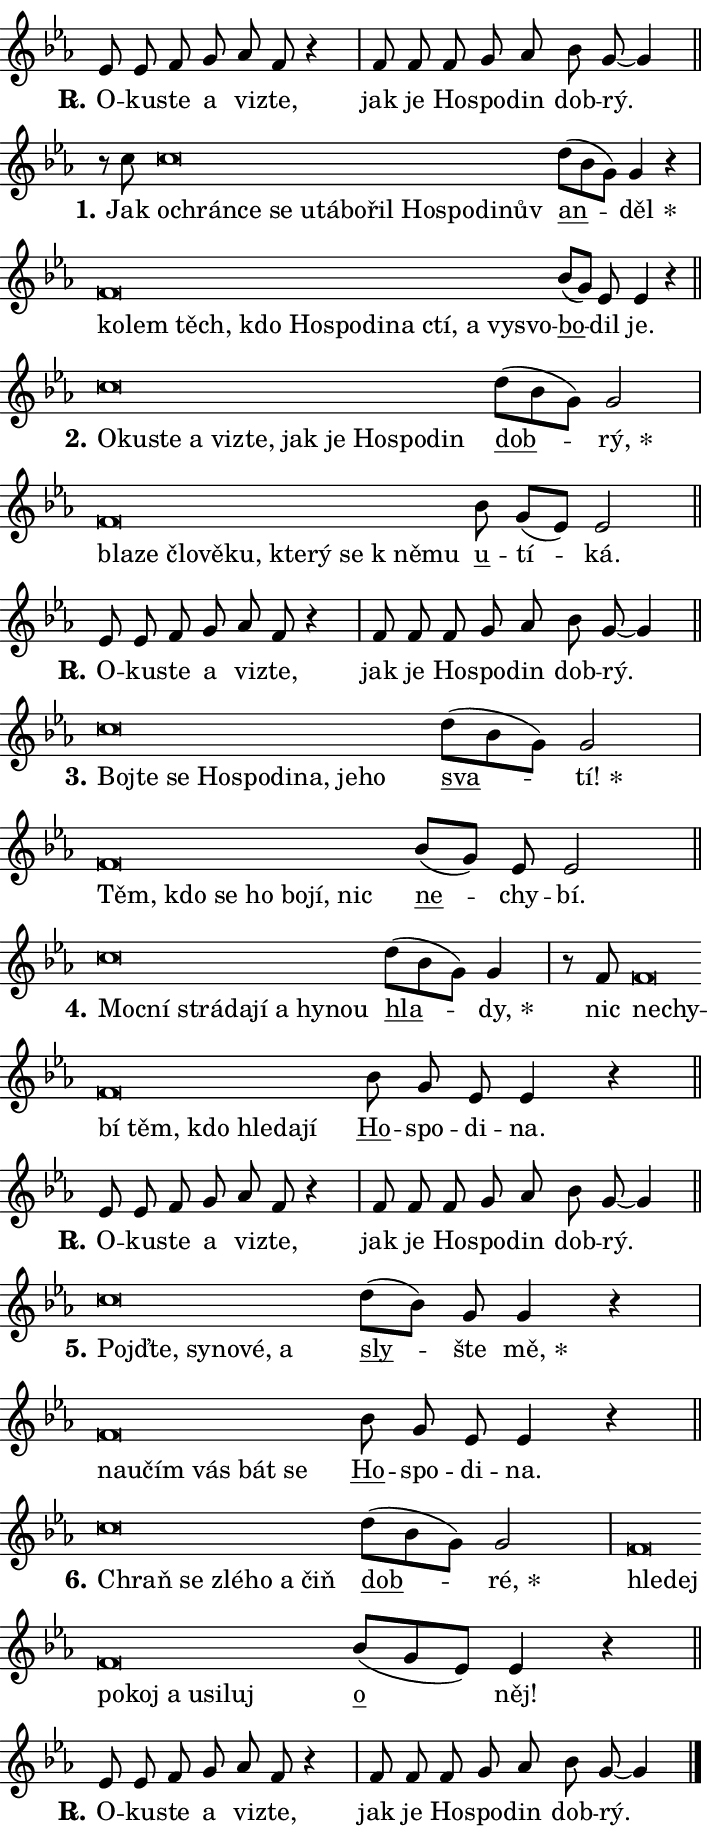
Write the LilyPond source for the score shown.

\version "2.24.0"
\header { tagline = "" }
\paper {
  indent = 0\cm
  top-margin = 0\cm
  right-margin = 0.13\cm % to fit lyric hyphens
  bottom-margin = 0\cm
  left-margin = 0\cm
  paper-width = 12\cm
  page-breaking = #ly:one-page-breaking
  system-system-spacing.basic-distance = #11
  score-system-spacing.basic-distance = #11
  ragged-last = ##f
}


%% Author: Thomas Morley
%% https://lists.gnu.org/archive/html/lilypond-user/2020-05/msg00002.html
#(define (line-position grob)
"Returns position of @var[grob} in current system:
   @code{'start}, if at first time-step
   @code{'end}, if at last time-step
   @code{'middle} otherwise
"
  (let* ((col (ly:item-get-column grob))
         (ln (ly:grob-object col 'left-neighbor))
         (rn (ly:grob-object col 'right-neighbor))
         (col-to-check-left (if (ly:grob? ln) ln col))
         (col-to-check-right (if (ly:grob? rn) rn col))
         (break-dir-left
           (and
             (ly:grob-property col-to-check-left 'non-musical #f)
             (ly:item-break-dir col-to-check-left)))
         (break-dir-right
           (and
             (ly:grob-property col-to-check-right 'non-musical #f)
             (ly:item-break-dir col-to-check-right))))
        (cond ((eqv? 1 break-dir-left) 'start)
              ((eqv? -1 break-dir-right) 'end)
              (else 'middle))))

#(define (tranparent-at-line-position vctor)
  (lambda (grob)
  "Relying on @code{line-position} select the relevant enry from @var{vctor}.
Used to determine transparency,"
    (case (line-position grob)
      ((end) (not (vector-ref vctor 0)))
      ((middle) (not (vector-ref vctor 1)))
      ((start) (not (vector-ref vctor 2))))))

noteHeadBreakVisibility =
#(define-music-function (break-visibility)(vector?)
"Makes @code{NoteHead}s transparent relying on @var{break-visibility}"
#{
  \override NoteHead.transparent =
    #(tranparent-at-line-position break-visibility)
#})

#(define delete-ledgers-for-transparent-note-heads
  (lambda (grob)
    "Reads whether a @code{NoteHead} is transparent.
If so this @code{NoteHead} is removed from @code{'note-heads} from
@var{grob}, which is supposed to be @code{LedgerLineSpanner}.
As a result ledgers are not printed for this @code{NoteHead}"
    (let* ((nhds-array (ly:grob-object grob 'note-heads))
           (nhds-list
             (if (ly:grob-array? nhds-array)
                 (ly:grob-array->list nhds-array)
                 '()))
           ;; Relies on the transparent-property being done before
           ;; Staff.LedgerLineSpanner.after-line-breaking is executed.
           ;; This is fragile ...
           (to-keep
             (remove
               (lambda (nhd)
                 (ly:grob-property nhd 'transparent #f))
               nhds-list)))
      ;; TODO find a better method to iterate over grob-arrays, similiar
      ;; to filter/remove etc for lists
      ;; For now rebuilt from scratch
      (set! (ly:grob-object grob 'note-heads)  '())
      (for-each
        (lambda (nhd)
          (ly:pointer-group-interface::add-grob grob 'note-heads nhd))
        to-keep))))

squashNotes = {
  \override NoteHead.X-extent = #'(-0.2 . 0.2)
  \override NoteHead.Y-extent = #'(-0.75 . 0)
  \override NoteHead.stencil =
    #(lambda (grob)
       (let ((pos (ly:grob-property grob 'staff-position)))
         (begin
           (if (< pos -7) (display "ERROR: Lower brevis then expected\n") (display ""))
           (if (<= pos -6) ly:text-interface::print ly:note-head::print))))
}
unSquashNotes = {
  \revert NoteHead.X-extent
  \revert NoteHead.Y-extent
  \revert NoteHead.stencil
}

hideNotes = \noteHeadBreakVisibility #begin-of-line-visible
unHideNotes = \noteHeadBreakVisibility #all-visible

% work-around for resetting accidentals
% https://lilypond.org/doc/v2.23/Documentation/notation/displaying-rhythms#unmetered-music
cadenzaMeasure = {
  \cadenzaOff
  \partial 1024 s1024
  \cadenzaOn
}

#(define-markup-command (accent layout props text) (markup?)
  "Underline accented syllable"
  (interpret-markup layout props
    #{\markup \override #'(offset . 4.3) \underline { #text }#}))

responsum = \markup \concat {
  "R" \hspace #-1.05 \path #0.1 #'((moveto 0 0.07) (lineto 0.9 0.8)) \hspace #0.05 "."
}

spaceSize = #0.6828661417322834 % exact space size for TeX Gyre Schola

\layout {
  \context {
    \Staff
    \remove "Time_signature_engraver"
    \override LedgerLineSpanner.after-line-breaking = #delete-ledgers-for-transparent-note-heads
  }
  \context {
    \Lyrics {
      \override LyricSpace.minimum-distance = \spaceSize
      \override LyricText.font-name = #"TeX Gyre Schola"
      \override LyricText.font-size = 1
      \override StanzaNumber.font-name = #"TeX Gyre Schola Bold"
      \override StanzaNumber.font-size = 1
    }
  }
  \context {
    \Score 
    \override NoteHead.text =
      #(lambda (grob) 
        (let ((pos (ly:grob-property grob 'staff-position)))
          #{\markup {
            \combine
              \halign #-0.55 \raise #(if (= pos -6) 0 0.5) \override #'(thickness . 2) \draw-line #'(3.2 . 0)
              \musicglyph "noteheads.sM1"
          }#}))
  }
}

% magnetic-lyrics.ily
%
%   written by
%     Jean Abou Samra <jean@abou-samra.fr>
%     Werner Lemberg <wl@gnu.org>
%
%   adapted by
%     Jiri Hon <jiri.hon@gmail.com>
%
% Version 2022-Apr-15

% https://www.mail-archive.com/lilypond-user@gnu.org/msg149350.html

#(define (Left_hyphen_pointer_engraver context)
   "Collect syllable-hyphen-syllable occurrences in lyrics and store
them in properties.  This engraver only looks to the left.  For
example, if the lyrics input is @code{foo -- bar}, it does the
following.

@itemize @bullet
@item
Set the @code{text} property of the @code{LyricHyphen} grob between
@q{foo} and @q{bar} to @code{foo}.

@item
Set the @code{left-hyphen} property of the @code{LyricText} grob with
text @q{foo} to the @code{LyricHyphen} grob between @q{foo} and
@q{bar}.
@end itemize

Use this auxiliary engraver in combination with the
@code{lyric-@/text::@/apply-@/magnetic-@/offset!} hook."
   (let ((hyphen #f)
         (text #f))
     (make-engraver
      (acknowledgers
       ((lyric-syllable-interface engraver grob source-engraver)
        (set! text grob)))
      (end-acknowledgers
       ((lyric-hyphen-interface engraver grob source-engraver)
        ;(when (not (grob::has-interface grob 'lyric-space-interface))
          (set! hyphen grob)));)
      ((stop-translation-timestep engraver)
       (when (and text hyphen)
         (ly:grob-set-object! text 'left-hyphen hyphen))
       (set! text #f)
       (set! hyphen #f)))))

#(define (lyric-text::apply-magnetic-offset! grob)
   "If the space between two syllables is less than the value in
property @code{LyricText@/.details@/.squash-threshold}, move the right
syllable to the left so that it gets concatenated with the left
syllable.

Use this function as a hook for
@code{LyricText@/.after-@/line-@/breaking} if the
@code{Left_@/hyphen_@/pointer_@/engraver} is active."
   (let ((hyphen (ly:grob-object grob 'left-hyphen #f)))
     (when hyphen
       (let ((left-text (ly:spanner-bound hyphen LEFT)))
         (when (grob::has-interface left-text 'lyric-syllable-interface)
           (let* ((common (ly:grob-common-refpoint grob left-text X))
                  (this-x-ext (ly:grob-extent grob common X))
                  (left-x-ext
                   (begin
                     ;; Trigger magnetism for left-text.
                     (ly:grob-property left-text 'after-line-breaking)
                     (ly:grob-extent left-text common X)))
                  ;; `delta` is the gap width between two syllables.
                  (delta (- (interval-start this-x-ext)
                            (interval-end left-x-ext)))
                  (details (ly:grob-property grob 'details))
                  (threshold (assoc-get 'squash-threshold details 0.2)))
             (when (< delta threshold)
               (let* (;; We have to manipulate the input text so that
                      ;; ligatures crossing syllable boundaries are not
                      ;; disabled.  For languages based on the Latin
                      ;; script this is essentially a beautification.
                      ;; However, for non-Western scripts it can be a
                      ;; necessity.
                      (lt (ly:grob-property left-text 'text))
                      (rt (ly:grob-property grob 'text))
                      (is-space (grob::has-interface hyphen 'lyric-space-interface))
                      (space (if is-space " " ""))
                      (extra-delta (if is-space spaceSize 0))
                      ;; Append new syllable.
                      (ltrt-space (if (and (string? lt) (string? rt))
                                (string-append lt space rt)
                                (make-concat-markup (list lt space rt))))
                      ;; Right-align `ltrt` to the right side.
                      (ltrt-space-markup (grob-interpret-markup
                               grob
                               (make-translate-markup
                                (cons (interval-length this-x-ext) 0)
                                (make-right-align-markup ltrt-space)))))
                 (begin
                   ;; Don't print `left-text`.
                   (ly:grob-set-property! left-text 'stencil #f)
                   ;; Set text and stencil (which holds all collected
                   ;; syllables so far) and shift it to the left.
                   (ly:grob-set-property! grob 'text ltrt-space)
                   (ly:grob-set-property! grob 'stencil ltrt-space-markup)
                   (ly:grob-translate-axis! grob (- (- delta extra-delta)) X))))))))))


#(define (lyric-hyphen::displace-bounds-first grob)
   ;; Make very sure this callback isn't triggered too early.
   (let ((left (ly:spanner-bound grob LEFT))
         (right (ly:spanner-bound grob RIGHT)))
     (ly:grob-property left 'after-line-breaking)
     (ly:grob-property right 'after-line-breaking)
     (ly:lyric-hyphen::print grob)))

squashThreshold = #0.4

\layout {
  \context {
    \Lyrics
    \consists #Left_hyphen_pointer_engraver
    \override LyricText.after-line-breaking =
      #lyric-text::apply-magnetic-offset!
    \override LyricHyphen.stencil = #lyric-hyphen::displace-bounds-first
    \override LyricText.details.squash-threshold = \squashThreshold
    \override LyricHyphen.minimum-distance = 0
    \override LyricHyphen.minimum-length = \squashThreshold
  }
}

squashText = \override LyricText.details.squash-threshold = 9999
unSquashText = \override LyricText.details.squash-threshold = \squashThreshold

leftText = \override LyricText.self-alignment-X = #LEFT
unLeftText = \revert LyricText.self-alignment-X

starOffset = #(lambda (grob) 
                (let ((x_offset (ly:self-alignment-interface::aligned-on-x-parent grob)))
                  (if (= x_offset 0) 0 (+ x_offset 1.2))))

star = #(define-music-function (syllable)(string?)
"Append star separator at the end of a syllable"
#{
  \once \override LyricText.X-offset = #starOffset
  \lyricmode { \markup {
    #syllable
    \override #'((font-name . "TeX Gyre Schola Bold")) \hspace #0.2 \lower #0.65 \larger "*"
  } }
#})

starAccent = #(define-music-function (syllable)(string?)
"Append star separator at the end of a syllable and make accent"
#{
  \once \override LyricText.X-offset = #starOffset
  \lyricmode { \markup {
    \accent #syllable
    \override #'((font-name . "TeX Gyre Schola Bold")) \hspace #0.2 \lower #0.65 \larger "*"
  } }
#})

breath = #(define-music-function (syllable)(string?)
"Append breathing indicator at the end of a syllable"
#{
  \lyricmode { \markup { #syllable "+" } }
#})

optionalBreath = #(define-music-function (syllable)(string?)
"Append optional breathing indicator at the end of a syllable"
#{
  \lyricmode { \markup { #syllable "(+)" } }
#})


\score {
    <<
        \new Voice = "melody" { \cadenzaOn \key es \major \relative { es'8 es f g as f r4 \cadenzaMeasure \bar "|" f8 f \bar "" f g as \bar "" bes g~ g4 \cadenzaMeasure \bar "||" \break } }
        \new Lyrics \lyricsto "melody" { \lyricmode { \set stanza = \responsum
O -- ku -- ste a vi -- zte, jak je Ho -- spo -- din dob -- rý. } }
    >>
    \layout {}
}

\score {
    <<
        \new Voice = "melody" { \cadenzaOn \key es \major \relative { r8 c''8 \squashNotes c\breve*1/16 \hideNotes \breve*1/16 \bar "" \breve*1/16 \bar "" \breve*1/16 \bar "" \breve*1/16 \bar "" \breve*1/16 \bar "" \breve*1/16 \bar "" \breve*1/16 \bar "" \breve*1/16 \bar "" \breve*1/16 \bar "" \breve*1/16 \breve*1/16 \bar "" \unHideNotes \unSquashNotes \bar "" d8[( bes g)] g4 r \cadenzaMeasure \bar "|" \squashNotes f\breve*1/16 \hideNotes \breve*1/16 \bar "" \breve*1/16 \bar "" \breve*1/16 \bar "" \breve*1/16 \bar "" \breve*1/16 \bar "" \breve*1/16 \bar "" \breve*1/16 \bar "" \breve*1/16 \bar "" \breve*1/16 \bar "" \breve*1/16 \breve*1/16 \bar "" \unHideNotes \unSquashNotes \bar "" bes8[( g)] es es4 r \cadenzaMeasure \bar "||" \break } }
        \new Lyrics \lyricsto "melody" { \lyricmode { \set stanza = "1."
Jak \leftText o -- \squashText chrán -- ce se u -- tá -- bo -- řil Ho -- spo -- di -- nův \unLeftText \unSquashText \markup \accent an -- \star děl \leftText ko -- \squashText lem těch, kdo Ho -- spo -- di -- na ctí, a vy -- svo -- \unLeftText \unSquashText \markup \accent bo -- dil je. } }
    >>
    \layout {}
}

\score {
    <<
        \new Voice = "melody" { \cadenzaOn \key es \major \relative { \squashNotes c''\breve*1/16 \hideNotes \breve*1/16 \bar "" \breve*1/16 \bar "" \breve*1/16 \bar "" \breve*1/16 \bar "" \breve*1/16 \bar "" \breve*1/16 \bar "" \breve*1/16 \bar "" \breve*1/16 \bar "" \breve*1/16 \breve*1/16 \bar "" \unHideNotes \unSquashNotes \bar "" d8[( bes g)] g2 \cadenzaMeasure \bar "|" \squashNotes f\breve*1/16 \hideNotes \breve*1/16 \bar "" \breve*1/16 \bar "" \breve*1/16 \bar "" \breve*1/16 \bar "" \breve*1/16 \bar "" \breve*1/16 \bar "" \breve*1/16 \bar "" \breve*1/16 \breve*1/16 \bar "" \unHideNotes \unSquashNotes \bar "" bes8 g[( es)] es2 \cadenzaMeasure \bar "||" \break } }
        \new Lyrics \lyricsto "melody" { \lyricmode { \set stanza = "2."
\leftText O -- \squashText ku -- ste a vi -- zte, jak je Ho -- spo -- din \unLeftText \unSquashText \markup \accent dob -- \star rý, \leftText bla -- \squashText ze člo -- vě -- ku, kte -- rý se "k ně" -- mu \unLeftText \unSquashText \markup \accent u -- tí -- ká. } }
    >>
    \layout {}
}

\score {
    <<
        \new Voice = "melody" { \cadenzaOn \key es \major \relative { es'8 es f g as f r4 \cadenzaMeasure \bar "|" f8 f \bar "" f g as \bar "" bes g~ g4 \cadenzaMeasure \bar "||" \break } }
        \new Lyrics \lyricsto "melody" { \lyricmode { \set stanza = \responsum
O -- ku -- ste a vi -- zte, jak je Ho -- spo -- din dob -- rý. } }
    >>
    \layout {}
}

\score {
    <<
        \new Voice = "melody" { \cadenzaOn \key es \major \relative { \squashNotes c''\breve*1/16 \hideNotes \breve*1/16 \bar "" \breve*1/16 \bar "" \breve*1/16 \bar "" \breve*1/16 \bar "" \breve*1/16 \bar "" \breve*1/16 \bar "" \breve*1/16 \breve*1/16 \bar "" \unHideNotes \unSquashNotes \bar "" d8[( bes g)] g2 \cadenzaMeasure \bar "|" \squashNotes f\breve*1/16 \hideNotes \breve*1/16 \bar "" \breve*1/16 \bar "" \breve*1/16 \bar "" \breve*1/16 \bar "" \breve*1/16 \breve*1/16 \bar "" \unHideNotes \unSquashNotes \bar "" bes8[( g)] es es2 \cadenzaMeasure \bar "||" \break } }
        \new Lyrics \lyricsto "melody" { \lyricmode { \set stanza = "3."
\leftText Boj -- \squashText te se Ho -- spo -- di -- na, je -- ho \unLeftText \unSquashText \markup \accent sva -- \star tí! \leftText Těm, \squashText kdo se ho bo -- jí, nic \unLeftText \unSquashText \markup \accent ne -- chy -- bí. } }
    >>
    \layout {}
}

\score {
    <<
        \new Voice = "melody" { \cadenzaOn \key es \major \relative { \squashNotes c''\breve*1/16 \hideNotes \breve*1/16 \bar "" \breve*1/16 \bar "" \breve*1/16 \bar "" \breve*1/16 \bar "" \breve*1/16 \bar "" \breve*1/16 \breve*1/16 \bar "" \unHideNotes \unSquashNotes \bar "" d8[( bes g)] g4 \cadenzaMeasure \bar "|" r8 f8 \squashNotes f\breve*1/16 \hideNotes \breve*1/16 \bar "" \breve*1/16 \bar "" \breve*1/16 \bar "" \breve*1/16 \bar "" \breve*1/16 \bar "" \breve*1/16 \breve*1/16 \bar "" \unHideNotes \unSquashNotes \bar "" bes8 g es es4 r \cadenzaMeasure \bar "||" \break } }
        \new Lyrics \lyricsto "melody" { \lyricmode { \set stanza = "4."
\leftText Moc -- \squashText ní strá -- da -- jí a hy -- nou \unLeftText \unSquashText \markup \accent hla -- \star dy, nic \leftText ne -- \squashText chy -- bí těm, kdo hle -- da -- jí \unLeftText \unSquashText \markup \accent Ho -- spo -- di -- na. } }
    >>
    \layout {}
}

\score {
    <<
        \new Voice = "melody" { \cadenzaOn \key es \major \relative { es'8 es f g as f r4 \cadenzaMeasure \bar "|" f8 f \bar "" f g as \bar "" bes g~ g4 \cadenzaMeasure \bar "||" \break } }
        \new Lyrics \lyricsto "melody" { \lyricmode { \set stanza = \responsum
O -- ku -- ste a vi -- zte, jak je Ho -- spo -- din dob -- rý. } }
    >>
    \layout {}
}

\score {
    <<
        \new Voice = "melody" { \cadenzaOn \key es \major \relative { \squashNotes c''\breve*1/16 \hideNotes \breve*1/16 \bar "" \breve*1/16 \bar "" \breve*1/16 \bar "" \breve*1/16 \breve*1/16 \bar "" \unHideNotes \unSquashNotes \bar "" d8[( bes)] g g4 r \cadenzaMeasure \bar "|" \squashNotes f\breve*1/16 \hideNotes \breve*1/16 \bar "" \breve*1/16 \bar "" \breve*1/16 \bar "" \breve*1/16 \breve*1/16 \bar "" \unHideNotes \unSquashNotes \bar "" bes8 g es es4 r \cadenzaMeasure \bar "||" \break } }
        \new Lyrics \lyricsto "melody" { \lyricmode { \set stanza = "5."
\leftText Pojď -- \squashText te, sy -- no -- vé, a \unLeftText \unSquashText \markup \accent sly -- šte \star mě, \leftText na -- \squashText u -- čím vás bát se \unLeftText \unSquashText \markup \accent Ho -- spo -- di -- na. } }
    >>
    \layout {}
}

\score {
    <<
        \new Voice = "melody" { \cadenzaOn \key es \major \relative { \squashNotes c''\breve*1/16 \hideNotes \breve*1/16 \bar "" \breve*1/16 \bar "" \breve*1/16 \bar "" \breve*1/16 \breve*1/16 \bar "" \unHideNotes \unSquashNotes \bar "" d8[( bes g)] g2 \cadenzaMeasure \bar "|" \squashNotes f\breve*1/16 \hideNotes \breve*1/16 \bar "" \breve*1/16 \bar "" \breve*1/16 \bar "" \breve*1/16 \bar "" \breve*1/16 \bar "" \breve*1/16 \breve*1/16 \bar "" \unHideNotes \unSquashNotes \bar "" bes8[( g es)] es4 r \cadenzaMeasure \bar "||" \break } }
        \new Lyrics \lyricsto "melody" { \lyricmode { \set stanza = "6."
\leftText Chraň \squashText se zlé -- ho a čiň \unLeftText \unSquashText \markup \accent dob -- \star ré, \leftText hle -- \squashText dej po -- koj a u -- si -- luj \unLeftText \unSquashText \markup \accent o něj! } }
    >>
    \layout {}
}

\score {
    <<
        \new Voice = "melody" { \cadenzaOn \key es \major \relative { es'8 es f g as f r4 \cadenzaMeasure \bar "|" f8 f \bar "" f g as \bar "" bes g~ g4 \cadenzaMeasure \bar "||" \break } \bar "|." }
        \new Lyrics \lyricsto "melody" { \lyricmode { \set stanza = \responsum
O -- ku -- ste a vi -- zte, jak je Ho -- spo -- din dob -- rý. } }
    >>
    \layout {}
}
